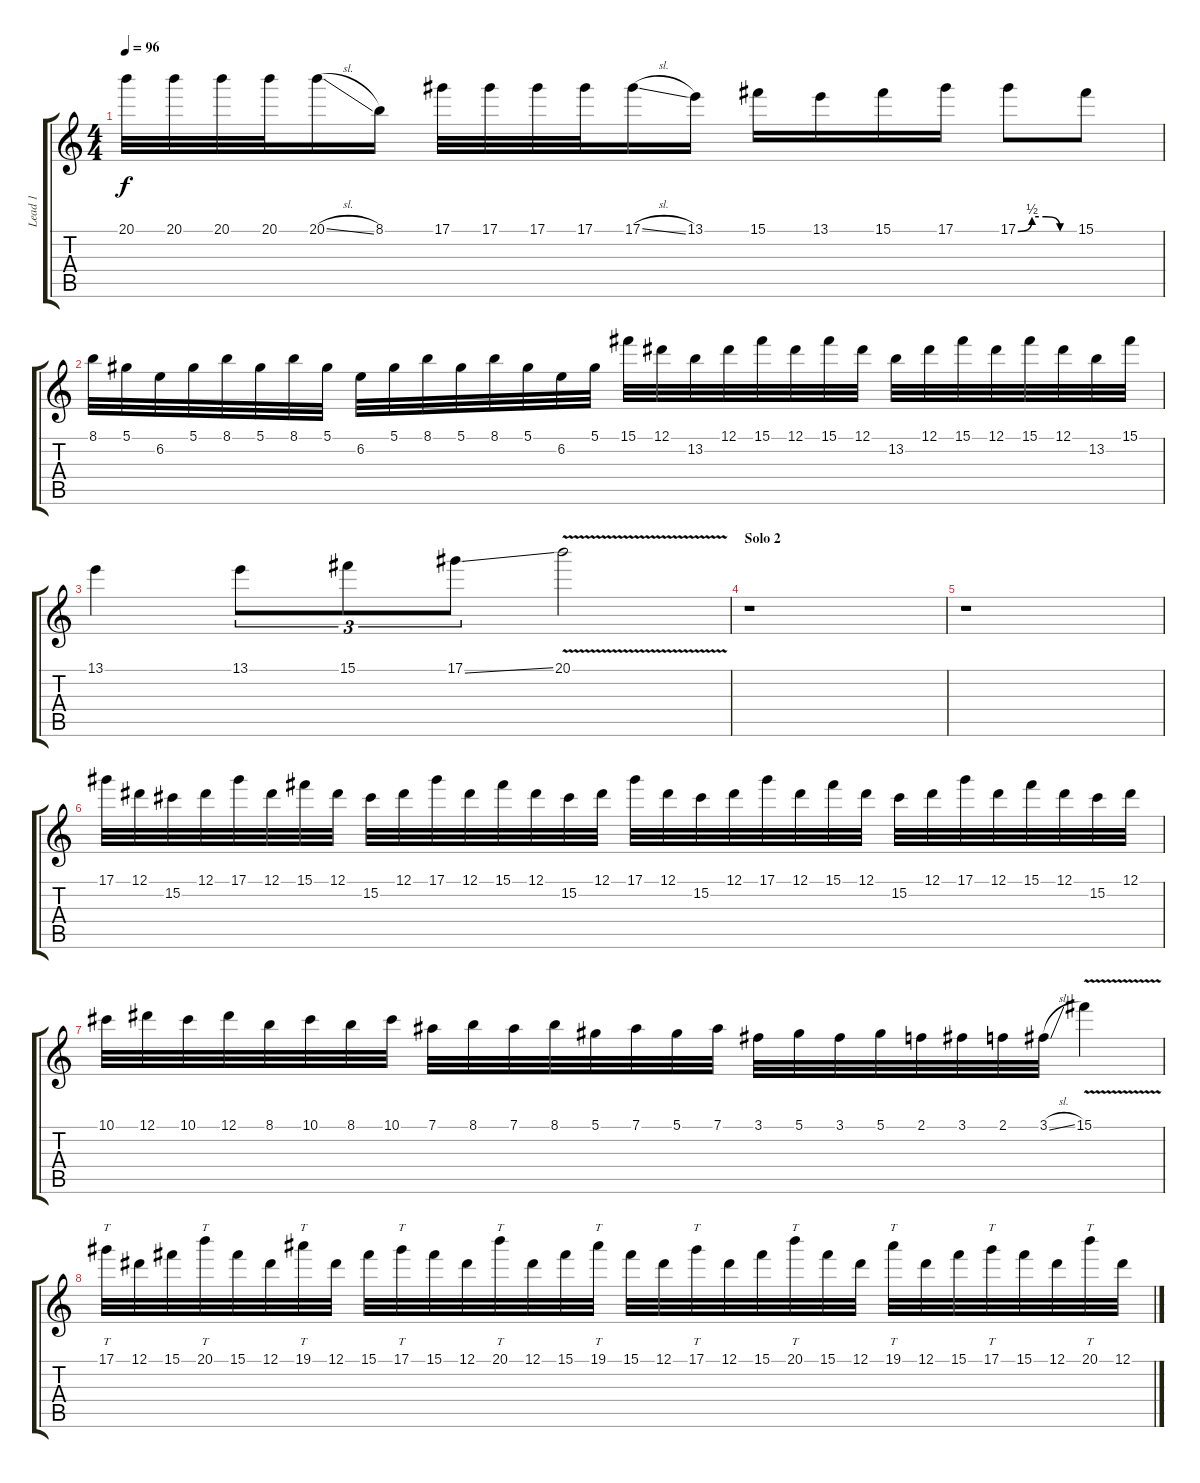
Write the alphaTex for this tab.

\track ("Lead 1" "Lead 1") {instrument overdrivenguitar}
\staff {score tabs}
\tuning (Eb4 Bb3 Gb3 Db3 Ab2 Eb2) {hide}
\ts (4 4)
\tempo 96
\clef g2
\ks c
20.1.32{dy f} 20.1.32 20.1.32 20.1.32 20.1{sl}.16 8.1.16 17.1.32 17.1.32 17.1.32 17.1.32 17.1{sl}.16 13.1.16 15.1.16 13.1.16 15.1.16 17.1.16 17.1{be (custom 0 0 15 2 30 2 45 0 60 0)}.8 15.1.8 |
8.1.32 5.1.32 6.2.32 5.1.32 8.1.32 5.1.32 8.1.32 5.1.32 6.2.32 5.1.32 8.1.32 5.1.32 8.1.32 5.1.32 6.2.32 5.1.32 15.1.32 12.1.32 13.2.32 12.1.32 15.1.32 12.1.32 15.1.32 12.1.32 13.2.32 12.1.32 15.1.32 12.1.32 15.1.32 12.1.32 13.2.32 15.1.32 |
13.1.4 13.1.8{tu (3 2)} 15.1.8{tu (3 2)} 17.1{ss}.8{tu (3 2)} 20.1{v}.2 |
\section ("" "Solo 2")
r.1 |
r.1 |
17.1.32 12.1.32 15.2.32 12.1.32 17.1.32 12.1.32 15.1.32 12.1.32 15.2.32 12.1.32 17.1.32 12.1.32 15.1.32 12.1.32 15.2.32 12.1.32 17.1.32 12.1.32 15.2.32 12.1.32 17.1.32 12.1.32 15.1.32 12.1.32 15.2.32 12.1.32 17.1.32 12.1.32 15.1.32 12.1.32 15.2.32 12.1.32 |
10.1.32 12.1.32 10.1.32 12.1.32 8.1.32 10.1.32 8.1.32 10.1.32 7.1.32 8.1.32 7.1.32 8.1.32 5.1.32 7.1.32 5.1.32 7.1.32 3.1.32 5.1.32 3.1.32 5.1.32 2.1.32 3.1.32 2.1.32 3.1{sl}.32 15.1{v}.4 |
17.1.32{tt} 12.1.32 15.1.32 20.1.32{tt} 15.1.32 12.1.32 19.1.32{tt} 12.1.32 15.1.32 17.1.32{tt} 15.1.32 12.1.32 20.1.32{tt} 12.1.32 15.1.32 19.1.32{tt} 15.1.32 12.1.32 17.1.32{tt} 12.1.32 15.1.32 20.1.32{tt} 15.1.32 12.1.32 19.1.32{tt} 12.1.32 15.1.32 17.1.32{tt} 15.1.32 12.1.32 20.1.32{tt} 12.1{sl}.32
